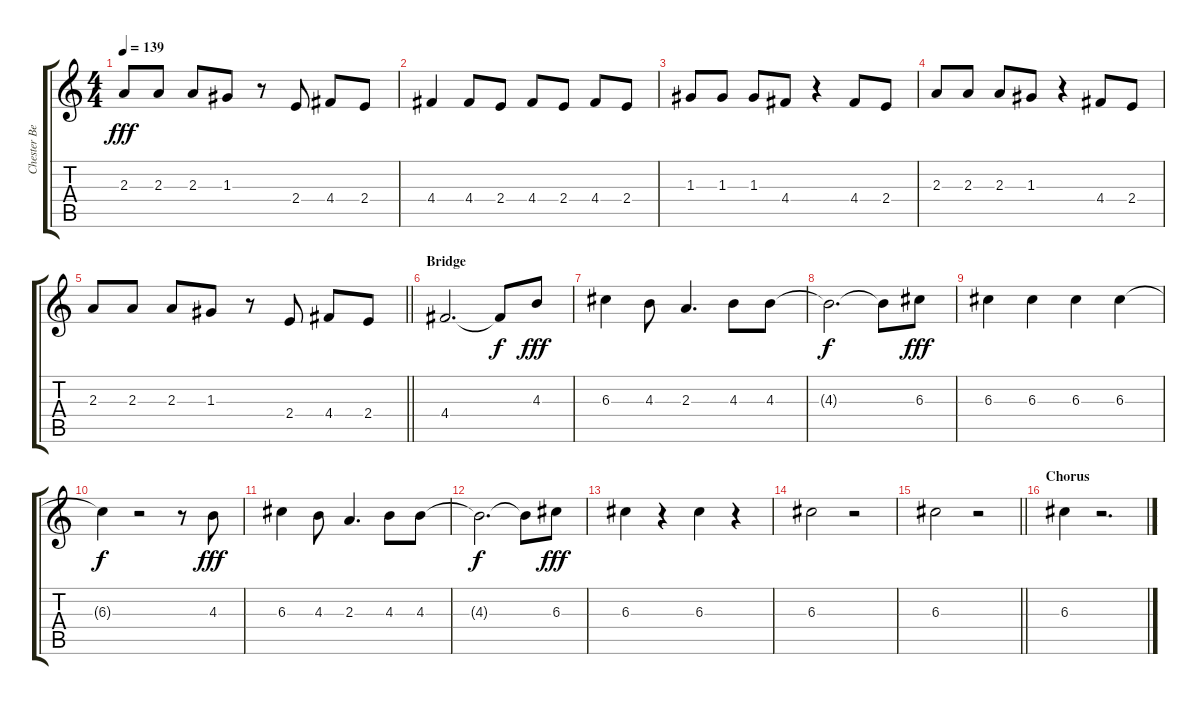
\track ("Chester Bennington [Vocals]" "Chester Be") {instrument overdrivenguitar}
\staff {score tabs}
\tuning (E4 B3 G3 D3 A2 E2) {hide}
\ts (4 4)
\tempo 139
\clef g2
\ks c
2.3.8{dy fff} 2.3.8 2.3.8 1.3.8 r.8 2.4.8 4.4.8 2.4.8 |
4.4.4 4.4.8 2.4.8 4.4.8 2.4.8 4.4.8 2.4.8 |
1.3.8 1.3.8 1.3.8 4.4.8 r.4 4.4.8 2.4.8 |
2.3.8 2.3.8 2.3.8 1.3.8 r.4 4.4.8 2.4.8 |
\barLineRight lightlight
2.3.8 2.3.8 2.3.8 1.3.8 r.8 2.4.8 4.4.8 2.4.8 |
\section ("" "Bridge")
4.4.2{d} 4.4{t}.8{dy f} 4.3.8{dy fff} |
6.3.4 4.3.8 2.3.4{d} 4.3.8 4.3.8 |
4.3{t}.2{d dy f} 4.3{t}.8 6.3.8{dy fff} |
6.3.4 6.3.4 6.3.4 6.3.4 |
6.3{t}.4{dy f} r.2 r.8 4.3.8{dy fff} |
6.3.4 4.3.8 2.3.4{d} 4.3.8 4.3.8 |
4.3{t}.2{d dy f} 4.3{t}.8 6.3.8{dy fff} |
6.3.4 r.4 6.3.4 r.4 |
6.3.2 r.2 |
\barLineRight lightlight
6.3.2 r.2 |
\section ("" "Chorus")
6.3.4 r.2{d}
